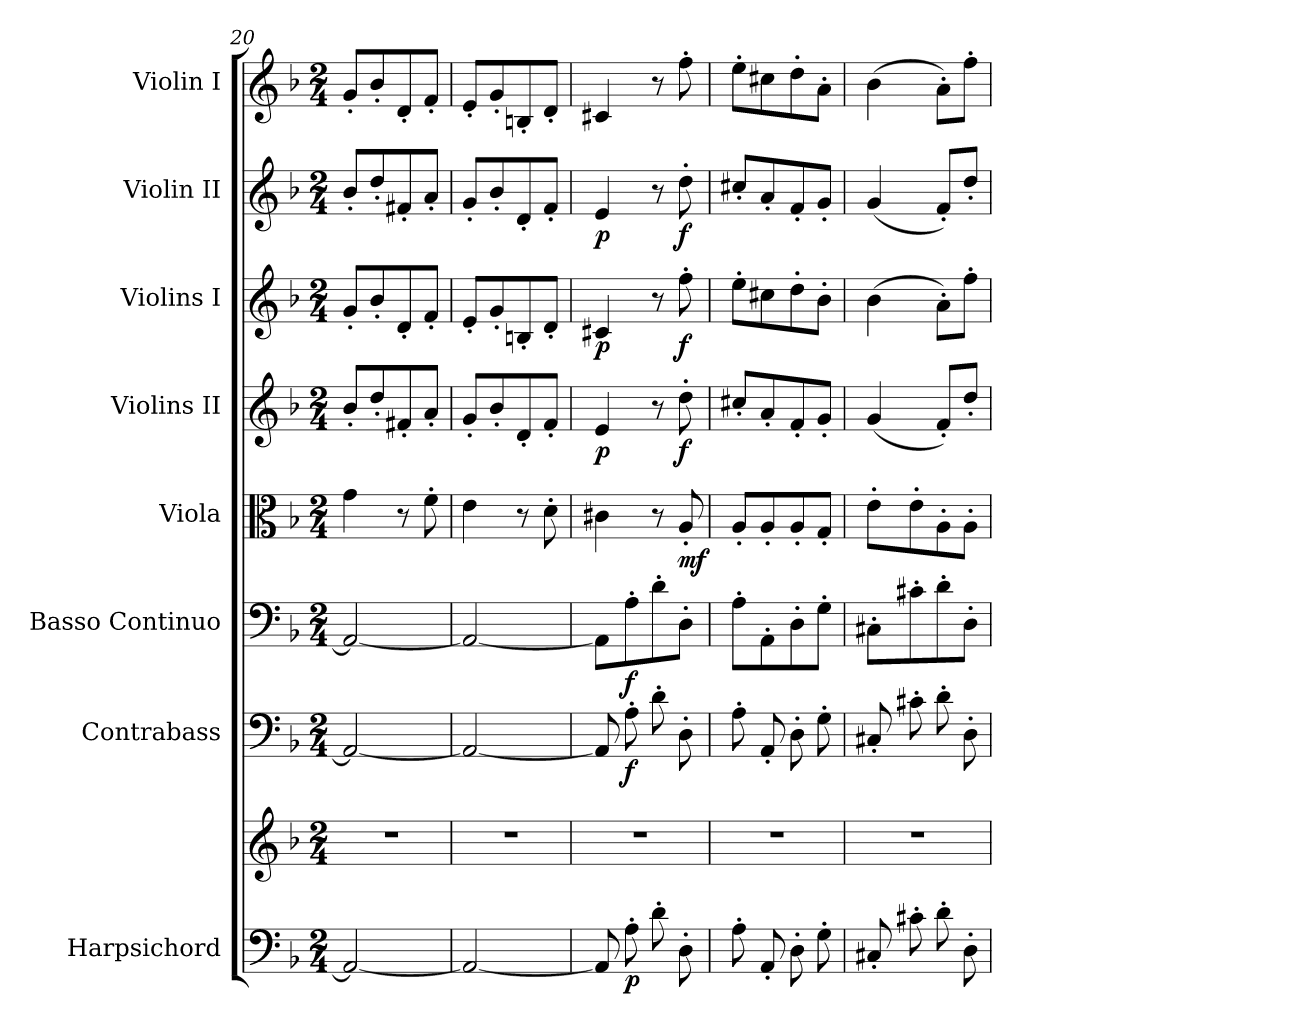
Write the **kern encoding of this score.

**kern	**kern	**dynam	**kern	**dynam	**kern	**dynam	**kern	**dynam	**kern	**dynam	**kern	**dynam	**kern	**dynam	**kern
*part8	*part8	*part8	*part7	*part7	*part6	*part6	*part5	*part5	*part4	*part4	*part3	*part3	*part2	*part2	*part1
*staff9	*staff8	*staff8/9	*staff7	*staff7	*staff6	*staff6	*staff5	*staff5	*staff4	*staff4	*staff3	*staff3	*staff2	*staff2	*staff1
*I"Harpsichord	*	*	*I"Contrabass	*	*I"Basso Continuo	*	*I"Viola	*	*I"Violins II	*	*I"Violins I	*	*I"Violin II	*	*I"Violin I
*I'Hch.	*	*	*I'Cb.	*	*I'B.C.	*	*I'Vla.	*	*I'Vlns. II	*	*I'Vlns. I	*	*I'Vln. II	*	*I'Vln. I
*clefF4	*clefG2	*	*clefF4	*	*clefF4	*	*clefC3	*	*clefG2	*	*clefG2	*	*clefG2	*	*clefG2
*	*	*	*ITrd7c12	*	*	*	*	*	*	*	*	*	*	*	*
*k[b-]	*k[b-]	*	*k[b-]	*	*k[b-]	*	*k[b-]	*	*k[b-]	*	*k[b-]	*	*k[b-]	*	*k[b-]
*M2/4	*M2/4	*	*M2/4	*	*M2/4	*	*M2/4	*	*M2/4	*	*M2/4	*	*M2/4	*	*M2/4
=20	=20	=20	=20	=20	=20	=20	=20	=20	=20	=20	=20	=20	=20	=20	=20
2AA/_	2r	.	2AAA/_	.	2AA/_	.	4g\	.	8b-'/L	.	8g'/L	.	8b-'/L	.	8g'/L
.	.	.	.	.	.	.	.	.	8dd'/	.	8b-'/	.	8dd'/	.	8b-'/
.	.	.	.	.	.	.	8r	.	8f#X'/	.	8d'/	.	8f#X'/	.	8d'/
.	.	.	.	.	.	.	8f'\	.	8a'/J	.	8f'/J	.	8a'/J	.	8f'/J
=21	=21	=21	=21	=21	=21	=21	=21	=21	=21	=21	=21	=21	=21	=21	=21
2AA/_	2r	.	2AAA/_	.	2AA/_	.	4e\	.	8g'/L	.	8e'/L	.	8g'/L	.	8e'/L
.	.	.	.	.	.	.	.	.	8b-'/	.	8g'/	.	8b-'/	.	8g'/
.	.	.	.	.	.	.	8r	.	8d'/	.	8Bn'/	.	8d'/	.	8Bn'/
.	.	.	.	.	.	.	8d'\	.	8f'/J	.	8d'/J	.	8f'/J	.	8d'/J
=22	=22	=22	=22	=22	=22	=22	=22	=22	=22	=22	=22	=22	=22	=22	=22
!	!	!	!	!	!	!	!	!	!	!LO:DY:b	!	!LO:DY:b	!	!LO:DY:b	!
8AA/]	2r	.	8AAA/]	.	8AA\L]	.	4c#X\	.	4e/	p	4c#X/	p	4e/	p	4c#X/
!	!	!LO:DY:b=2	!	!LO:DY:b	!	!LO:DY:b	!	!	!	!	!	!	!	!	!
8A'\	.	p	8AA'\	f	8A'\	f	.	.	.	.	.	.	.	.	.
8d'\	.	.	8D'\	.	8d'\	.	8r	.	8r	.	8r	.	8r	.	8r
!	!	!	!	!	!	!	!	!LO:DY:b	!	!LO:DY:b	!	!LO:DY:b	!	!LO:DY:b	!
8D'\	.	.	8DD'\	.	8D'\J	.	8A'/	mf	8dd'\	f	8ff'\	f	8dd'\	f	8ff'\
!!LO:PB:g=z
=23	=23	=23	=23	=23	=23	=23	=23	=23	=23	=23	=23	=23	=23	=23	=23
8A'\	2r	.	8AA'\	.	8A'\L	.	8A'/L	.	8cc#X'/L	.	8ee'\L	.	8cc#X'/L	.	8ee'\L
8AA'/	.	.	8AAA'/	.	8AA'\	.	8A'/	.	8a'/	.	8cc#X\	.	8a'/	.	8cc#X\
8D'\	.	.	8DD'\	.	8D'\	.	8A'/	.	8f'/	.	8dd'\	.	8f'/	.	8dd'\
8G'\	.	.	8GG'\	.	8G'\J	.	8G'/J	.	8g'/J	.	8b-'\J	.	8g'/J	.	8a'\J
=24	=24	=24	=24	=24	=24	=24	=24	=24	=24	=24	=24	=24	=24	=24	=24
8C#X'/	2r	.	8CC#X'/	.	8C#X'\L	.	8e'\L	.	(<4g/	.	(>4b-\	.	(<4g/	.	(>4b-\
8c#X'\	.	.	8C#X'\	.	8c#X'\	.	8e'\	.	.	.	.	.	.	.	.
8d'\	.	.	8D'\	.	8d'\	.	8A'\	.	8f'/L)	.	8a'\L)	.	8f'/L)	.	8a'\L)
8D'\	.	.	8DD'\	.	8D'\J	.	8A'\J	.	8dd'/J	.	8ff'\J	.	8dd'/J	.	8ff'\J
=	=	=	=	=	=	=	=	=	=	=	=	=	=	=	=
*-	*-	*-	*-	*-	*-	*-	*-	*-	*-	*-	*-	*-	*-	*-	*-
